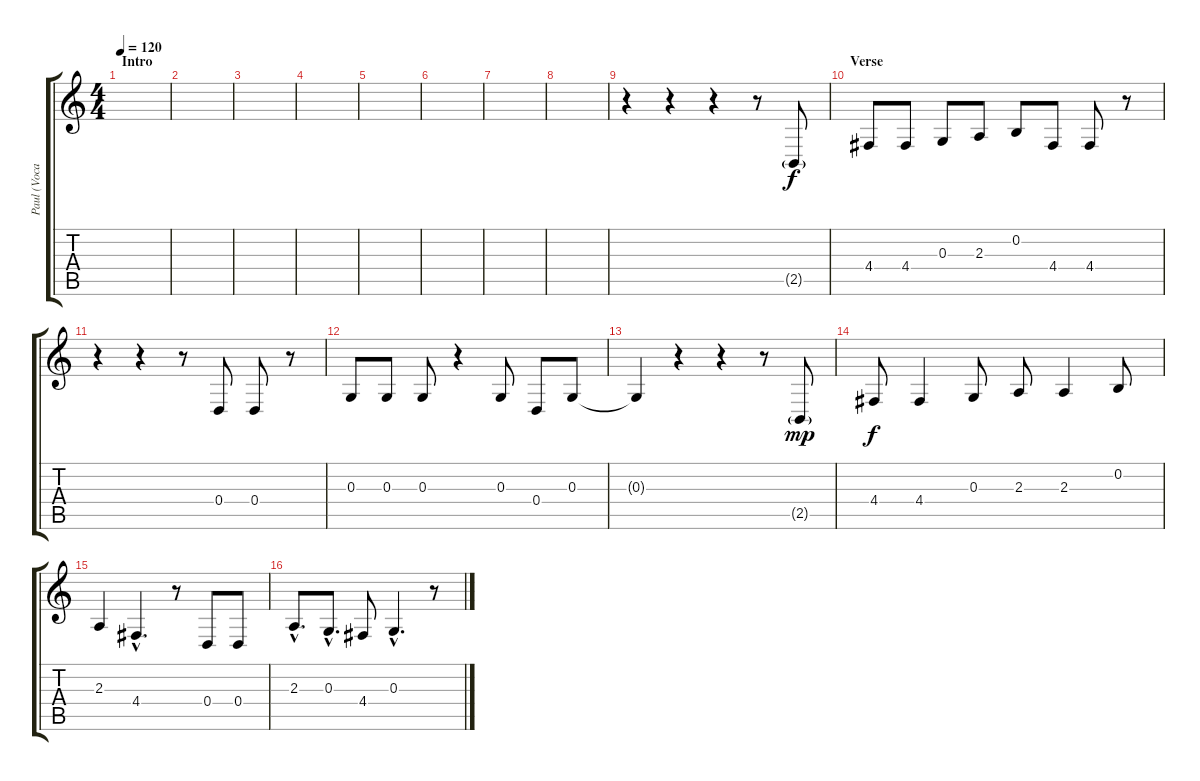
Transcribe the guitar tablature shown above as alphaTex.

\track ("Paul (Vocals)" "Paul (Voca") {instrument tenorsax}
\staff {score tabs}
\tuning (E4 B3 G3 D3 A2 E2) {hide}
\ts (4 4)
\section ("" "Intro")
\tempo 120
\clef g2
\ks c
|
|
|
|
|
|
|
|
r.4 r.4 r.4 r.8 2.5{g}.8{lyrics (0 "") lyrics (1 "") lyrics (2 "") lyrics (3 "") lyrics (4 "")} |
\section ("" "Verse")
4.4.8{dy f} 4.4.8 0.3.8 2.3.8 0.2.8 4.4.8 4.4.8 r.8 |
r.4 r.4 r.8 0.4.8 0.4.8 r.8 |
0.3.8 0.3.8 0.3.8 r.4 0.3.8 0.4.8 0.3.8 |
0.3{t}.4 r.4 r.4 r.8 2.5{g}.8{dy mp} |
4.4.8{dy f} 4.4.4 0.3.8 2.3.8 2.3.4 0.2.8 |
2.3.4 4.4{hac}.4{d} r.8 0.4.8 0.4.8 |
2.3{hac}.8{d} 0.3{hac}.8{d} 4.4.8 0.3{hac}.4{d} r.8
